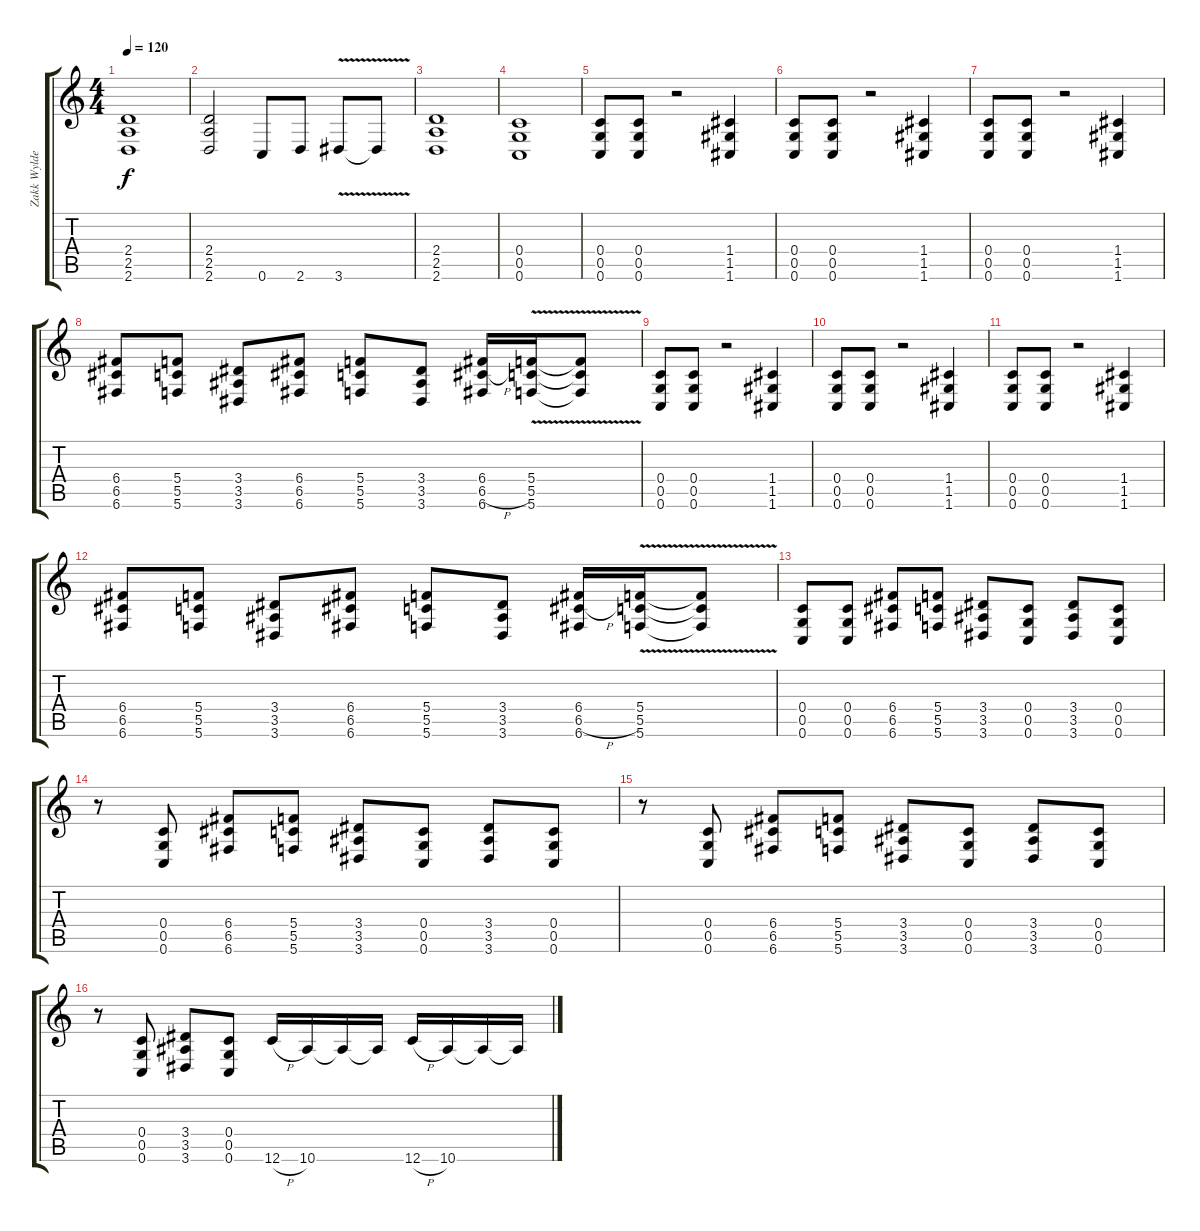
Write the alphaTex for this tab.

\track ("Zakk Wylde - Rhythm Guitar" "Zakk Wylde") {instrument distortionguitar}
\staff {score tabs}
\tuning (D4 A3 F3 C3 G2 C2) {hide}
\ts (4 4)
\tempo 120
\clef g2
\ks c
(2.4 2.5 2.6).1{dy f} |
(2.4 2.5 2.6).2 0.6.8 2.6.8 3.6{v}.8 3.6{t}.8 |
(2.4 2.5 2.6).1 |
(0.4 0.5 0.6).1 |
(0.4 0.5 0.6).8 (0.4 0.5 0.6).8 r.2 (1.4 1.5 1.6).4 |
(0.4 0.5 0.6).8 (0.4 0.5 0.6).8 r.2 (1.4 1.5 1.6).4 |
(0.4 0.5 0.6).8 (0.4 0.5 0.6).8 r.2 (1.4 1.5 1.6).4 |
(6.4 6.5 6.6).8 (5.4 5.5 5.6).8 (3.4 3.5 3.6).8 (6.4 6.5 6.6).8 (5.4 5.5 5.6).8 (3.4 3.5 3.6).8 (6.4 6.5{h} 6.6).16 (5.4{v} 5.5 5.6).16 (5.4{t} 5.5{t} 5.6{t}).8 |
(0.4 0.5 0.6).8 (0.4 0.5 0.6).8 r.2 (1.4 1.5 1.6).4 |
(0.4 0.5 0.6).8 (0.4 0.5 0.6).8 r.2 (1.4 1.5 1.6).4 |
(0.4 0.5 0.6).8 (0.4 0.5 0.6).8 r.2 (1.4 1.5 1.6).4 |
(6.4 6.5 6.6).8 (5.4 5.5 5.6).8 (3.4 3.5 3.6).8 (6.4 6.5 6.6).8 (5.4 5.5 5.6).8 (3.4 3.5 3.6).8 (6.4 6.5{h} 6.6).16 (5.4{v} 5.5 5.6).16 (5.4{t} 5.5{t} 5.6{t}).8 |
(0.4 0.5 0.6).8 (0.4 0.5 0.6).8 (6.4 6.5 6.6).8 (5.4 5.5 5.6).8 (3.4 3.5 3.6).8 (0.4 0.5 0.6).8 (3.4 3.5 3.6).8 (0.4 0.5 0.6).8 |
r.8 (0.4 0.5 0.6).8 (6.4 6.5 6.6).8 (5.4 5.5 5.6).8 (3.4 3.5 3.6).8 (0.4 0.5 0.6).8 (3.4 3.5 3.6).8 (0.4 0.5 0.6).8 |
r.8 (0.4 0.5 0.6).8 (6.4 6.5 6.6).8 (5.4 5.5 5.6).8 (3.4 3.5 3.6).8 (0.4 0.5 0.6).8 (3.4 3.5 3.6).8 (0.4 0.5 0.6).8 |
r.8 (0.4 0.5 0.6).8 (3.4 3.5 3.6).8 (0.4 0.5 0.6).8 12.6{h}.16 10.6.16 10.6{t}.16 10.6{t}.16 12.6{h}.16 10.6.16 10.6{t}.16 10.6{t}.16
